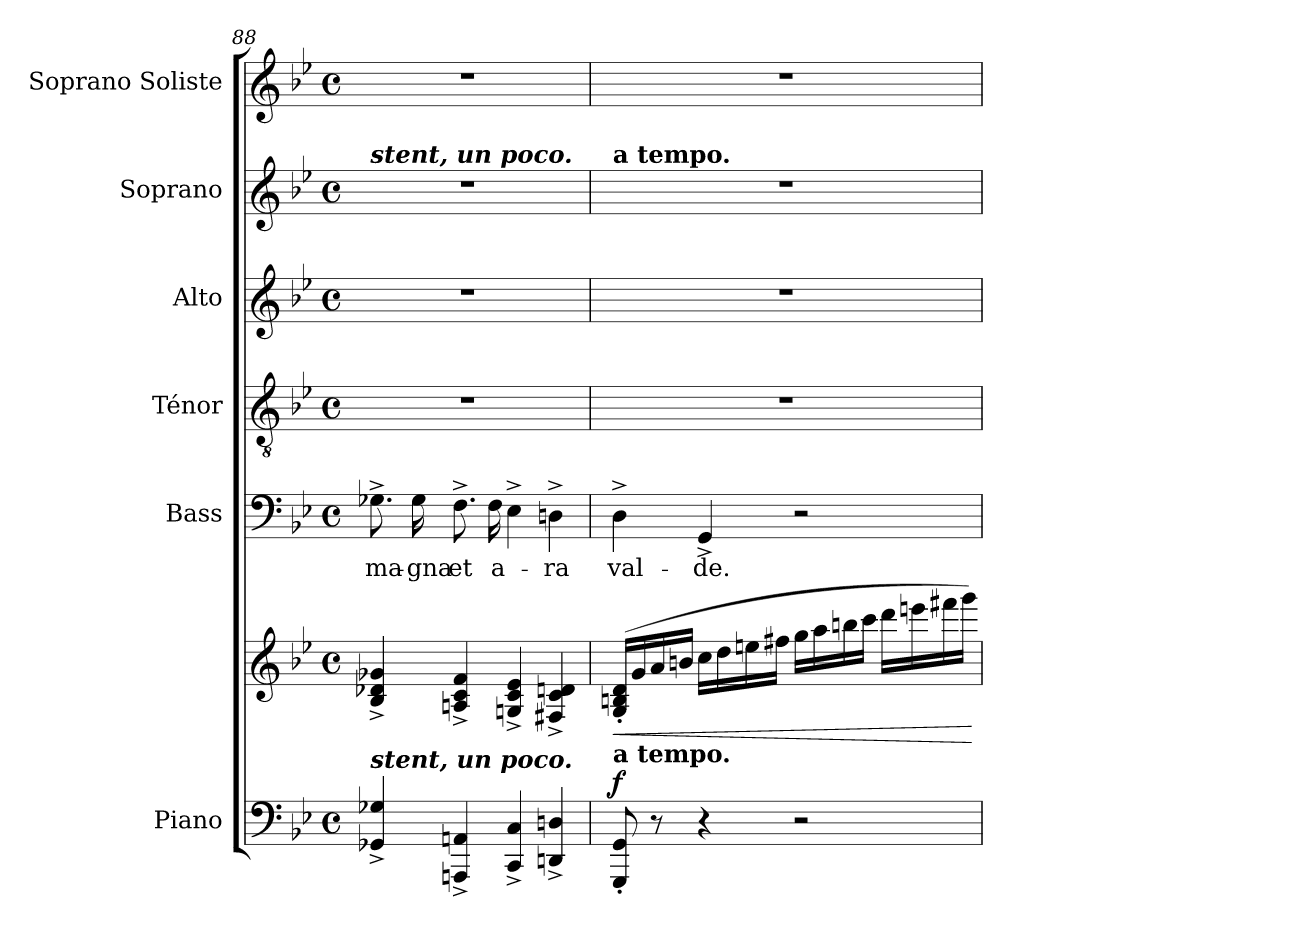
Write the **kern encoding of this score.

**kern	**kern	**dynam	**kern	**text	**kern	**kern	**kern	**kern
*part6	*part6	*part6	*part5	*part5	*part4	*part3	*part2	*part1
*staff7	*staff6	*staff6/7	*staff5	*staff5	*staff4	*staff3	*staff2	*staff1
*I"Piano	*	*	*I"Bass	*	*I"Ténor	*I"Alto	*I"Soprano	*I"Soprano Soliste
*I'Pno.	*	*	*I'B.	*	*I'T.	*I'A.	*I'S.	*
!!LO:LB:g=z
*clefF4	*clefG2	*	*clefF4	*	*clefGv2	*clefG2	*clefG2	*clefG2
*	*	*	*	*	*	*ITrd2c3	*	*
*k[b-e-]	*k[b-e-]	*	*k[b-e-]	*	*k[b-e-]	*k[f#]	*k[b-e-]	*k[b-e-]
*M4/4	*M4/4	*	*M4/4	*	*M4/4	*M4/4	*M4/4	*M4/4
*met(c)	*met(c)	*	*met(c)	*	*met(c)	*met(c)	*met(c)	*met(c)
=88	=88	=88	=88	=88	=88	=88	=88	=88
!	!	!	!	!	!	!	!LO:TX:a:Bi:t=stent, un poco.	!
!LO:TX:a:Bi:t=stent, un poco.	!	!	!	!	!	!	!	!
4GG-X/^ 4G-X/^	4B-/^ 4d-X/^ 4g-X/^	.	8.G-X^\	ma-	1r	1r	1r	1r
.	.	.	16G-\	-gna	.	.	.	.
4AAAn/^ 4AAn/^	4An/^ 4c/^ 4f/^	.	8.F^\	et	.	.	.	.
.	.	.	16F\	a-	.	.	.	.
4CC/^ 4C/^	4Gn/^ 4c/^ 4e-/^	.	4E-^\	.	.	.	.	.
4DDn/^ 4Dn/^	4F#X/^ 4c/^ 4dn/^	.	4Dn^\	-ra	.	.	.	.
=89	=89	=89	=89	=89	=89	=89	=89	=89
!	!	!	!	!	!	!	!LO:TX:a:B:t=a tempo.	!
!LO:TX:a:B:t=a tempo.	!	!	!	!	!	!	!	!
!	!	!LO:HP:b	!	!	!	!	!	!
!	!	!LO:DY:n=1:a=2	!	!	!	!	!	!
8GGG/' 8GG/'	(16G/' 16Bn/' 16d/'LL	< f	4D^\	val-	1r	1r	1r	1r
.	16g/	.	.	.	.	.	.	.
8r	16a/	.	.	.	.	.	.	.
.	16bn/JJ	.	.	.	.	.	.	.
4r	16cc\LL	.	4GG^/	-de.	.	.	.	.
.	16dd\	.	.	.	.	.	.	.
.	16een\	.	.	.	.	.	.	.
.	16ff#X\JJ	.	.	.	.	.	.	.
2r	16gg\LL	.	2r	.	.	.	.	.
.	16aa\	.	.	.	.	.	.	.
.	16bbn\	.	.	.	.	.	.	.
.	16ccc\JJ	.	.	.	.	.	.	.
.	16ddd\LL	.	.	.	.	.	.	.
.	16eeen\	.	.	.	.	.	.	.
.	16fff#X\	.	.	.	.	.	.	.
.	16ggg\JJ)	.	.	.	.	.	.	.
.	.	[	.	.	.	.	.	.
=	=	=	=	=	=	=	=	=
*-	*-	*-	*-	*-	*-	*-	*-	*-
